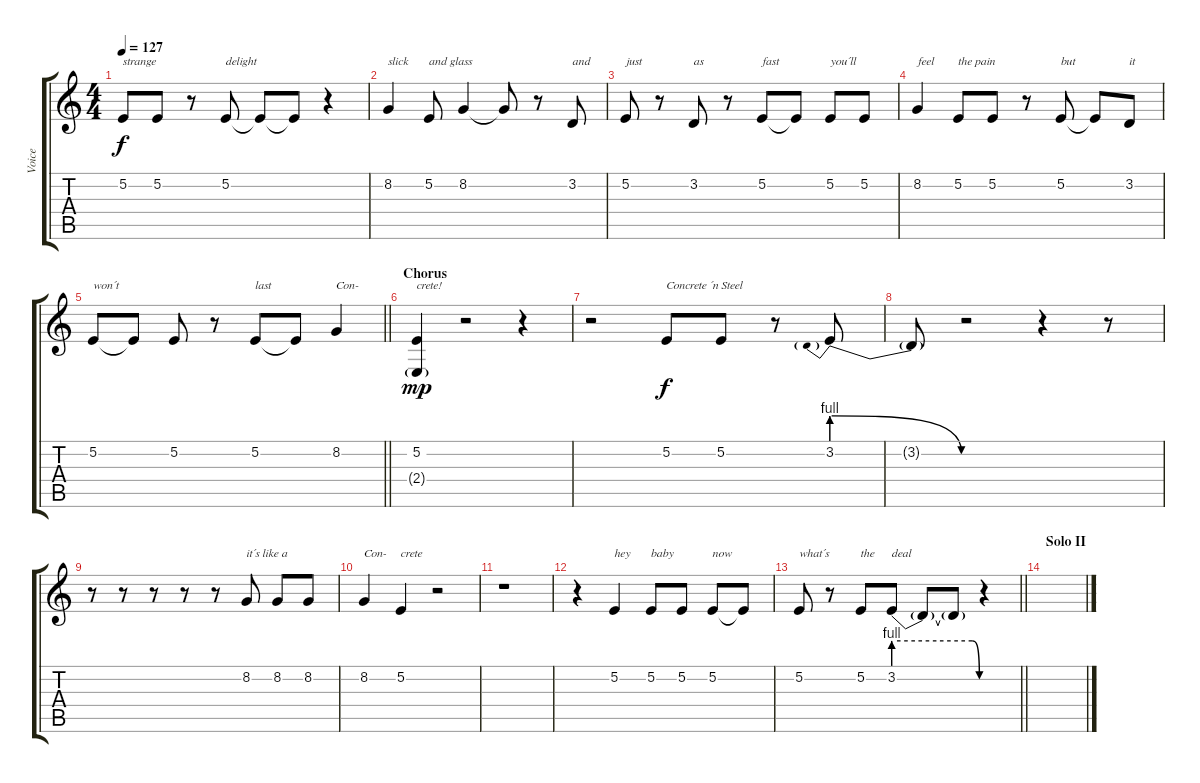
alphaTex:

\track ("Voice" "Voice") {instrument baritonesax}
\staff {score tabs}
\tuning (E4 B3 G3 D3 A2 E2) {hide}
\ts (4 4)
\tempo 127
\clef g2
\ks c
5.2.8{txt "strange" dy f} 5.2.8 r.8 5.2.8{txt "delight"} 5.2{t}.8 5.2{t}.8 r.4 |
8.2.4{txt "slick"} 5.2.8{txt "and glass"} 8.2.4 8.2{t}.8 r.8 3.2.8{txt "and"} |
5.2.8{txt "just"} r.8 3.2.8{txt "as"} r.8 5.2.8{txt "fast"} 5.2{t}.8 5.2.8{txt "you´ll"} 5.2.8 |
8.2.4{txt "feel"} 5.2.8{txt "the pain"} 5.2.8 r.8 5.2.8{txt "but"} 5.2{t}.8 3.2.8{txt "it"} |
\barLineRight lightlight
5.2.8{txt "won´t"} 5.2{t}.8 5.2.8 r.8 5.2.8{txt "last"} 5.2{t}.8 8.2.4{txt "Con-"} |
\section ("" "Chorus")
(5.2 2.4{g}).4{txt "crete!" dy mp} r.2 r.4 |
r.2 5.2.8{txt "Concrete ´n Steel" dy f} 5.2.8 r.8 3.2{be (prebendrelease 0 4 60 0)}.8 |
3.2{t}.8 r.2 r.4 r.8 |
r.8 r.8 r.8 r.8 r.8 8.2.8{txt "it´s like a "} 8.2.8 8.2.8 |
8.2.4{txt "Con-"} 5.2.4{txt "crete"} r.2 |
r.1 |
r.4 5.2.4{txt "hey"} 5.2.8{txt "baby"} 5.2.8 5.2.8{txt "now"} 5.2{t}.8 |
\barLineRight lightlight
5.2.8{txt "what´s"} r.8 5.2.8{txt "the"} 3.2{be (custom 0 4 15 4 30 4 45 4 55 4 60 0)}.8{txt "deal"} 3.2{t}.8 3.2{t}.8 r.4 |
\section ("" "Solo II")
